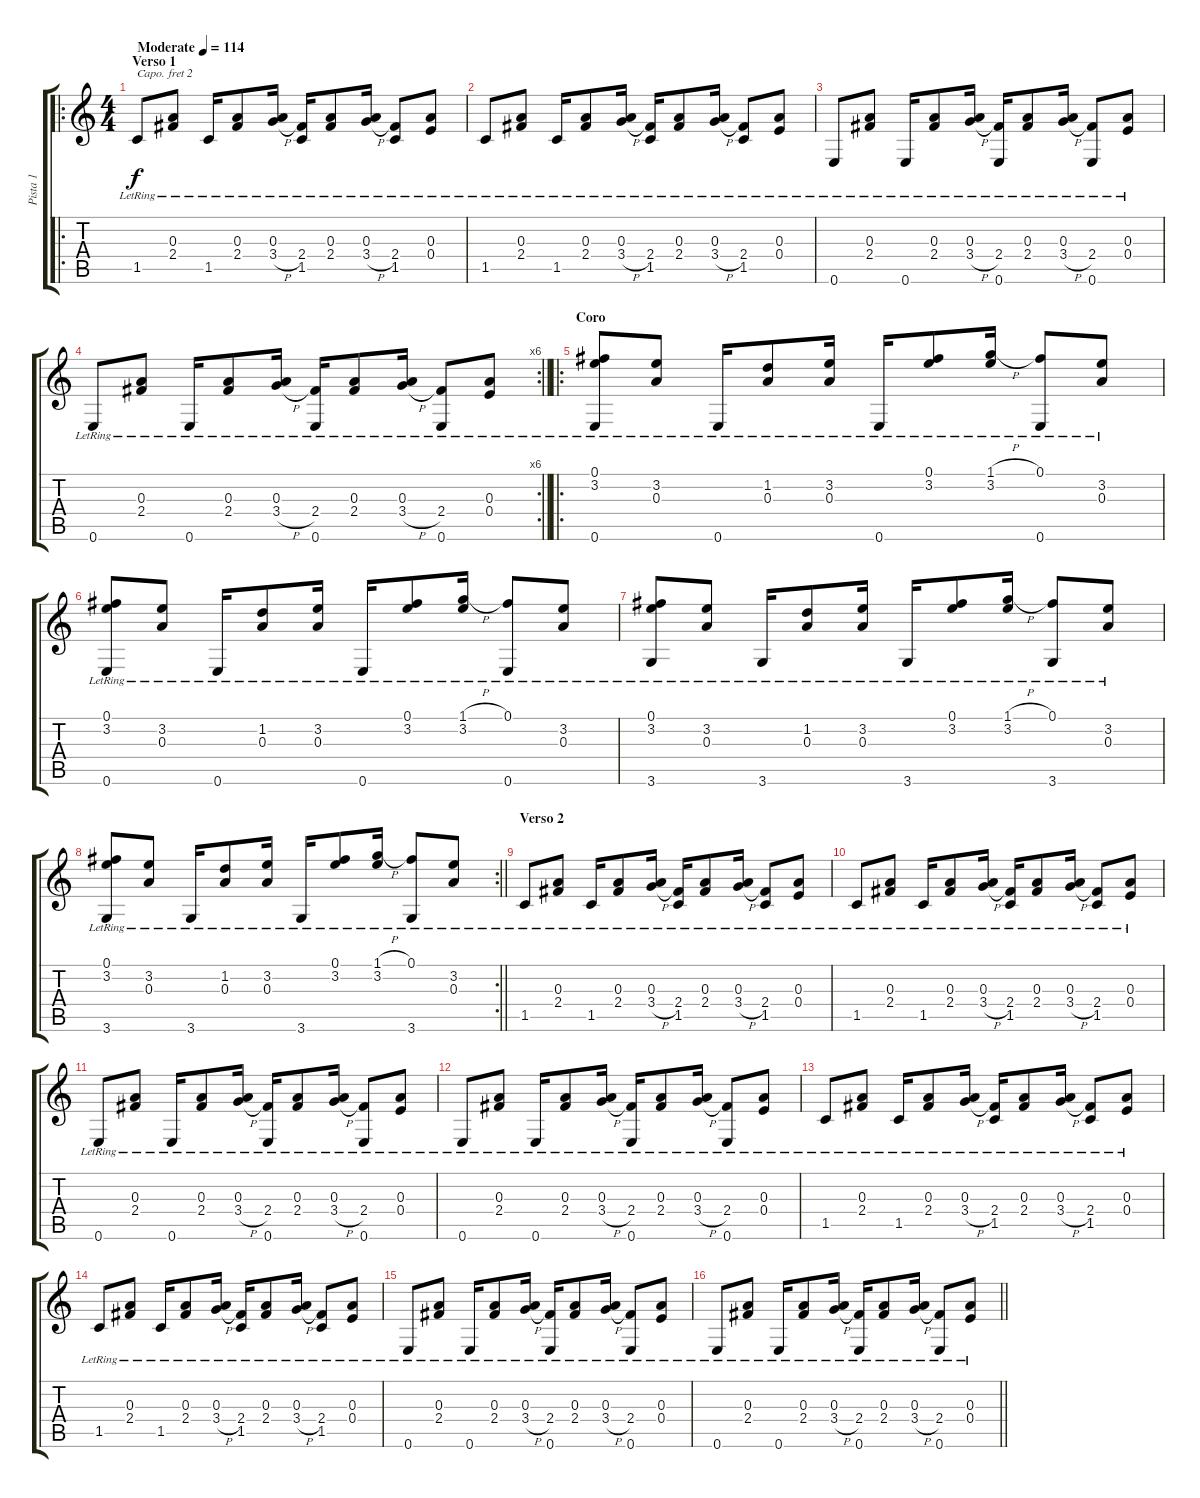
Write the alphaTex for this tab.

\track ("Pista 1" "Pista 1") {instrument acousticguitarnylon}
\staff {score tabs}
\capo 2
\tuning (E4 B3 G3 D3 A2 D2) {hide}
\ro
\ts (4 4)
\section ("" "Verso 1")
\tempo (114 "Moderate")
\clef g2
\ks c
1.5{lr}.8{dy f instrument acousticguitarnylon} (0.3{lr} 2.4{lr}).8 1.5{lr}.16 (0.3{lr} 2.4{lr}).8 (0.3{lr} 3.4{h lr}).16 (2.4{lr} 1.5{lr}).16 (0.3{lr} 2.4{lr}).8 (0.3{lr} 3.4{h lr}).16 (2.4{lr} 1.5{lr}).8 (0.3{lr} 0.4{lr}).8 |
1.5{lr}.8 (0.3{lr} 2.4{lr}).8 1.5{lr}.16 (0.3{lr} 2.4{lr}).8 (0.3{lr} 3.4{h lr}).16 (2.4{lr} 1.5{lr}).16 (0.3{lr} 2.4{lr}).8 (0.3{lr} 3.4{h lr}).16 (2.4{lr} 1.5{lr}).8 (0.3{lr} 0.4{lr}).8 |
0.6{lr}.8 (0.3{lr} 2.4{lr}).8 0.6{lr}.16 (0.3{lr} 2.4{lr}).8 (0.3{lr} 3.4{h lr}).16 (2.4{lr} 0.6{lr}).16 (0.3{lr} 2.4{lr}).8 (0.3{lr} 3.4{h lr}).16 (2.4{lr} 0.6{lr}).8 (0.3{lr} 0.4{lr}).8 |
\rc 6
\barLineRight lightlight
0.6{lr}.8 (0.3{lr} 2.4{lr}).8 0.6{lr}.16 (0.3{lr} 2.4{lr}).8 (0.3{lr} 3.4{h lr}).16 (2.4{lr} 0.6{lr}).16 (0.3{lr} 2.4{lr}).8 (0.3{lr} 3.4{h lr}).16 (2.4{lr} 0.6{lr}).8 (0.3{lr} 0.4{lr}).8 |
\ro
\section ("" "Coro")
(0.1{lr} 3.2{lr} 0.6{lr}).8 (3.2{lr} 0.3{lr}).8 0.6{lr}.16 (1.2{lr} 0.3{lr}).8 (3.2{lr} 0.3{lr}).16 0.6{lr}.16 (0.1{lr} 3.2{lr}).8 (1.1{h lr} 3.2{lr}).16 (0.1{lr} 0.6{lr}).8 (3.2{lr} 0.3{lr}).8 |
(0.1{lr} 3.2{lr} 0.6{lr}).8 (3.2{lr} 0.3{lr}).8 0.6{lr}.16 (1.2{lr} 0.3{lr}).8 (3.2{lr} 0.3{lr}).16 0.6{lr}.16 (0.1{lr} 3.2{lr}).8 (1.1{h lr} 3.2{lr}).16 (0.1{lr} 0.6{lr}).8 (3.2{lr} 0.3{lr}).8 |
(0.1{lr} 3.2{lr} 3.6{lr}).8 (3.2{lr} 0.3{lr}).8 3.6{lr}.16 (1.2{lr} 0.3{lr}).8 (3.2{lr} 0.3{lr}).16 3.6{lr}.16 (0.1{lr} 3.2{lr}).8 (1.1{h lr} 3.2{lr}).16 (0.1{lr} 3.6{lr}).8 (3.2{lr} 0.3{lr}).8 |
\rc 2
\barLineRight lightlight
(0.1{lr} 3.2{lr} 3.6{lr}).8 (3.2{lr} 0.3{lr}).8 3.6{lr}.16 (1.2{lr} 0.3{lr}).8 (3.2{lr} 0.3{lr}).16 3.6{lr}.16 (0.1{lr} 3.2{lr}).8 (1.1{h lr} 3.2{lr}).16 (0.1{lr} 3.6{lr}).8 (3.2{lr} 0.3{lr}).8 |
\section ("" "Verso 2")
1.5{lr}.8 (0.3{lr} 2.4{lr}).8 1.5{lr}.16 (0.3{lr} 2.4{lr}).8 (0.3{lr} 3.4{h lr}).16 (2.4{lr} 1.5{lr}).16 (0.3{lr} 2.4{lr}).8 (0.3{lr} 3.4{h lr}).16 (2.4{lr} 1.5{lr}).8 (0.3{lr} 0.4{lr}).8 |
1.5{lr}.8 (0.3{lr} 2.4{lr}).8 1.5{lr}.16 (0.3{lr} 2.4{lr}).8 (0.3{lr} 3.4{h lr}).16 (2.4{lr} 1.5{lr}).16 (0.3{lr} 2.4{lr}).8 (0.3{lr} 3.4{h lr}).16 (2.4{lr} 1.5{lr}).8 (0.3{lr} 0.4{lr}).8 |
0.6{lr}.8 (0.3{lr} 2.4{lr}).8 0.6{lr}.16 (0.3{lr} 2.4{lr}).8 (0.3{lr} 3.4{h lr}).16 (2.4{lr} 0.6{lr}).16 (0.3{lr} 2.4{lr}).8 (0.3{lr} 3.4{h lr}).16 (2.4{lr} 0.6{lr}).8 (0.3{lr} 0.4{lr}).8 |
0.6{lr}.8 (0.3{lr} 2.4{lr}).8 0.6{lr}.16 (0.3{lr} 2.4{lr}).8 (0.3{lr} 3.4{h lr}).16 (2.4{lr} 0.6{lr}).16 (0.3{lr} 2.4{lr}).8 (0.3{lr} 3.4{h lr}).16 (2.4{lr} 0.6{lr}).8 (0.3{lr} 0.4{lr}).8 |
1.5{lr}.8 (0.3{lr} 2.4{lr}).8 1.5{lr}.16 (0.3{lr} 2.4{lr}).8 (0.3{lr} 3.4{h lr}).16 (2.4{lr} 1.5{lr}).16 (0.3{lr} 2.4{lr}).8 (0.3{lr} 3.4{h lr}).16 (2.4{lr} 1.5{lr}).8 (0.3{lr} 0.4{lr}).8 |
1.5{lr}.8 (0.3{lr} 2.4{lr}).8 1.5{lr}.16 (0.3{lr} 2.4{lr}).8 (0.3{lr} 3.4{h lr}).16 (2.4{lr} 1.5{lr}).16 (0.3{lr} 2.4{lr}).8 (0.3{lr} 3.4{h lr}).16 (2.4{lr} 1.5{lr}).8 (0.3{lr} 0.4{lr}).8 |
0.6{lr}.8 (0.3{lr} 2.4{lr}).8 0.6{lr}.16 (0.3{lr} 2.4{lr}).8 (0.3{lr} 3.4{h lr}).16 (2.4{lr} 0.6{lr}).16 (0.3{lr} 2.4{lr}).8 (0.3{lr} 3.4{h lr}).16 (2.4{lr} 0.6{lr}).8 (0.3{lr} 0.4{lr}).8 |
\barLineRight lightlight
0.6{lr}.8 (0.3{lr} 2.4{lr}).8 0.6{lr}.16 (0.3{lr} 2.4{lr}).8 (0.3{lr} 3.4{h lr}).16 (2.4{lr} 0.6{lr}).16 (0.3{lr} 2.4{lr}).8 (0.3{lr} 3.4{h lr}).16 (2.4{lr} 0.6{lr}).8 (0.3{lr} 0.4{lr}).8
